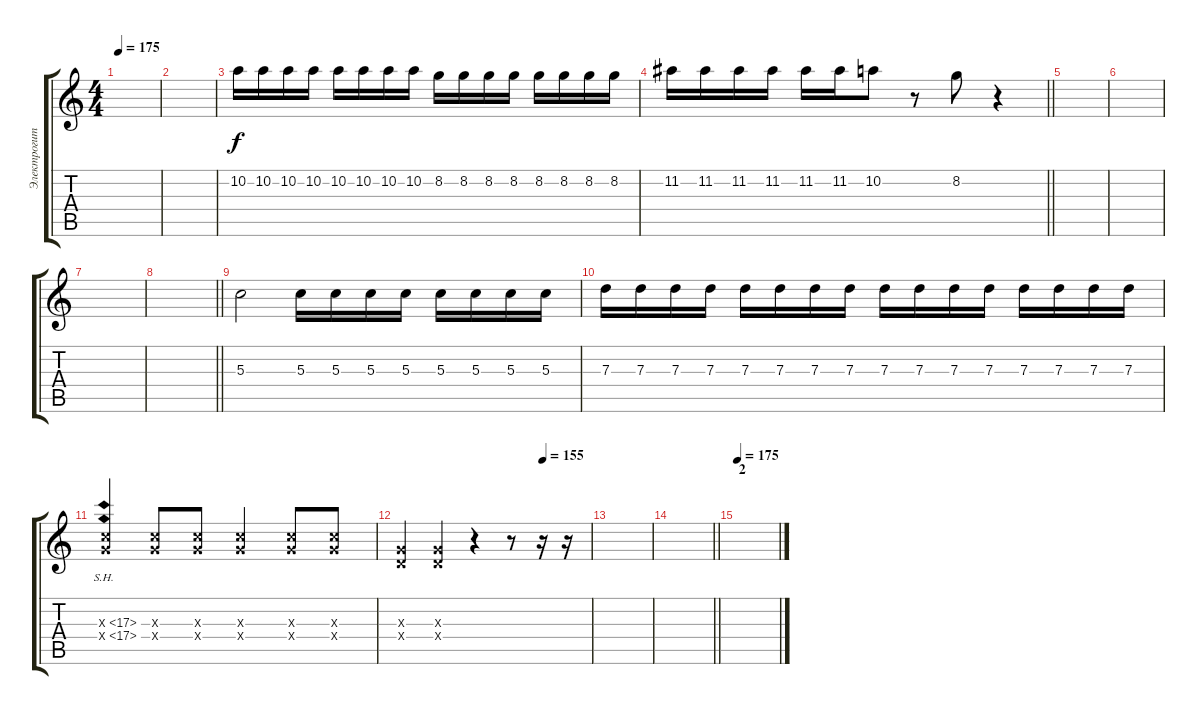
\track ("Электрогитара" "Электрогит") {instrument overdrivenguitar}
\staff {score tabs}
\tuning (E4 B3 G3 D3 A2 E2) {hide}
\ts (4 4)
\tempo 175
\clef g2
\ks c
|
|
10.2.16 10.2.16 10.2.16 10.2.16 10.2.16 10.2.16 10.2.16 10.2.16 8.2.16 8.2.16 8.2.16 8.2.16 8.2.16 8.2.16 8.2.16 8.2.16 |
\barLineRight lightlight
11.2.16 11.2.16 11.2.16 11.2.16 11.2.16 11.2.16 10.2.8 r.8 8.2.8 r.4 |
|
|
|
\barLineRight lightlight
|
5.3.2 5.3.16 5.3.16 5.3.16 5.3.16 5.3.16 5.3.16 5.3.16 5.3.16 |
7.3.16 7.3.16 7.3.16 7.3.16 7.3.16 7.3.16 7.3.16 7.3.16 7.3.16 7.3.16 7.3.16 7.3.16 7.3.16 7.3.16 7.3.16 7.3.16 |
(5.3{sh 12 x} 5.4{sh 12 x}).4 (5.3{x} 5.4{x}).8 (5.3{x} 5.4{x}).8 (5.3{x} 5.4{x}).4 (5.3{x} 5.4{x}).8 (5.3{x} 5.4{x}).8 |
\tempo (155 0.75)
(0.3{x} 0.4{x}).4 (0.3{x} 0.4{x}).4 r.4 r.8 r.16 r.16 |
|
\barLineRight lightlight
|
\section ("" "2")
\tempo 175
